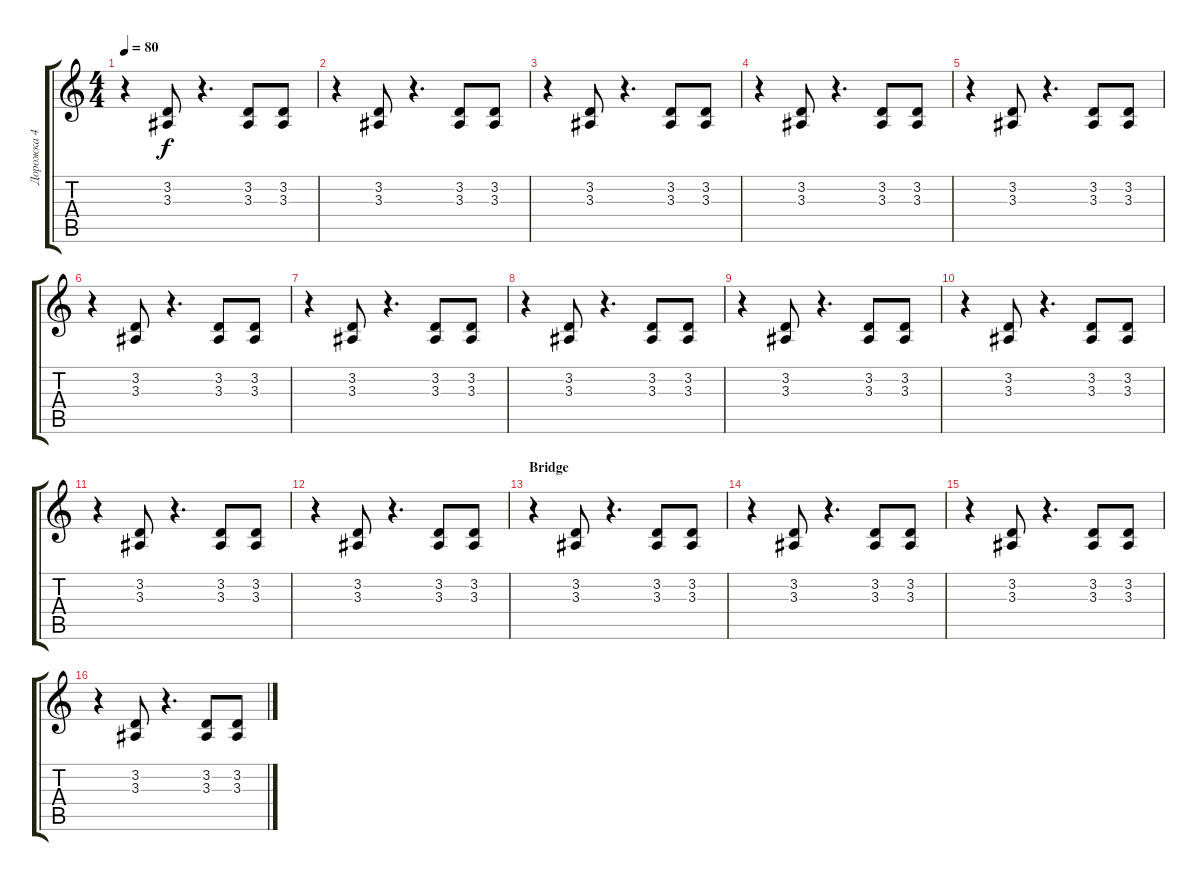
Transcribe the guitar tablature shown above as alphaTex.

\track ("Дорожка 4" "Дорожка 4") {instrument kalimba}
\staff {score tabs}
\tuning (E4 B3 G3 D3 A2 E2) {hide}
\ts (4 4)
\tempo 80
\clef g2
\ks c
r.4{dy f} (3.2 3.3).8 r.4{d} (3.2 3.3).8 (3.2 3.3).8 |
r.4 (3.2 3.3).8 r.4{d} (3.2 3.3).8 (3.2 3.3).8 |
r.4 (3.2 3.3).8 r.4{d} (3.2 3.3).8 (3.2 3.3).8 |
r.4 (3.2 3.3).8 r.4{d} (3.2 3.3).8 (3.2 3.3).8 |
r.4 (3.2 3.3).8 r.4{d} (3.2 3.3).8 (3.2 3.3).8 |
r.4 (3.2 3.3).8 r.4{d} (3.2 3.3).8 (3.2 3.3).8 |
r.4 (3.2 3.3).8 r.4{d} (3.2 3.3).8 (3.2 3.3).8 |
r.4 (3.2 3.3).8 r.4{d} (3.2 3.3).8 (3.2 3.3).8 |
r.4 (3.2 3.3).8 r.4{d} (3.2 3.3).8 (3.2 3.3).8 |
r.4 (3.2 3.3).8 r.4{d} (3.2 3.3).8 (3.2 3.3).8 |
r.4 (3.2 3.3).8 r.4{d} (3.2 3.3).8 (3.2 3.3).8 |
r.4 (3.2 3.3).8 r.4{d} (3.2 3.3).8 (3.2 3.3).8 |
\section ("" "Bridge")
r.4 (3.2 3.3).8 r.4{d} (3.2 3.3).8 (3.2 3.3).8 |
r.4 (3.2 3.3).8 r.4{d} (3.2 3.3).8 (3.2 3.3).8 |
r.4 (3.2 3.3).8 r.4{d} (3.2 3.3).8 (3.2 3.3).8 |
r.4 (3.2 3.3).8 r.4{d} (3.2 3.3).8 (3.2 3.3).8
